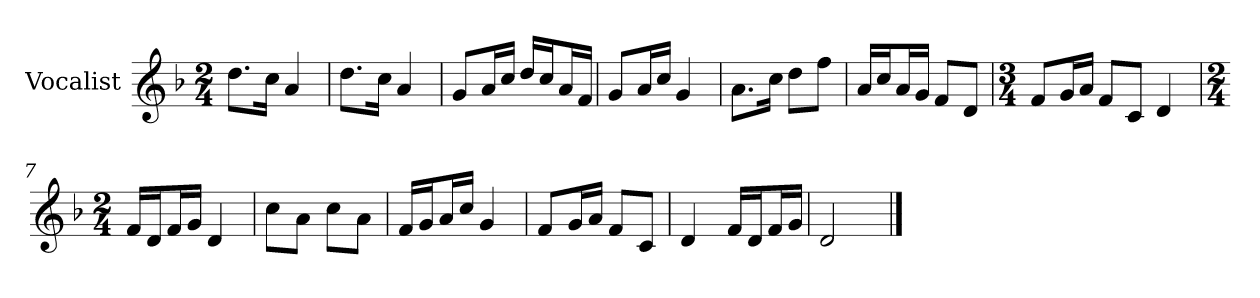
**kern
*part1
*staff1
*I"Vocalist
*k[b-]
*F:
*M2/4
=
8.ddL
16ccJk
4a
=1
8.ddL
16ccJk
4a
=2
8gL
16aL
16ccJJ
16ddLL
16ccJ
16aL
16fJJ
=3
8gL
16aL
16ccJJ
4g
=4
8.aL
16ccJk
8ddL
8ffJ
=5
16aLL
16ccJ
16aL
16gJJ
8fL
8dJ
=6
*M3/4
8fL
16gL
16aJJ
8fL
8cJ
4d
=7
*M2/4
16fLL
16dJ
16fL
16gJJ
4d
=8
8ccL
8aJ
8ccL
8aJ
=9
16fLL
16gJ
16aL
16ccJJ
4g
=10
8fL
16gL
16aJJ
8fL
8cJ
=11
4d
16fLL
16dJ
16fL
16gJJ
=12
2d
==
*-
